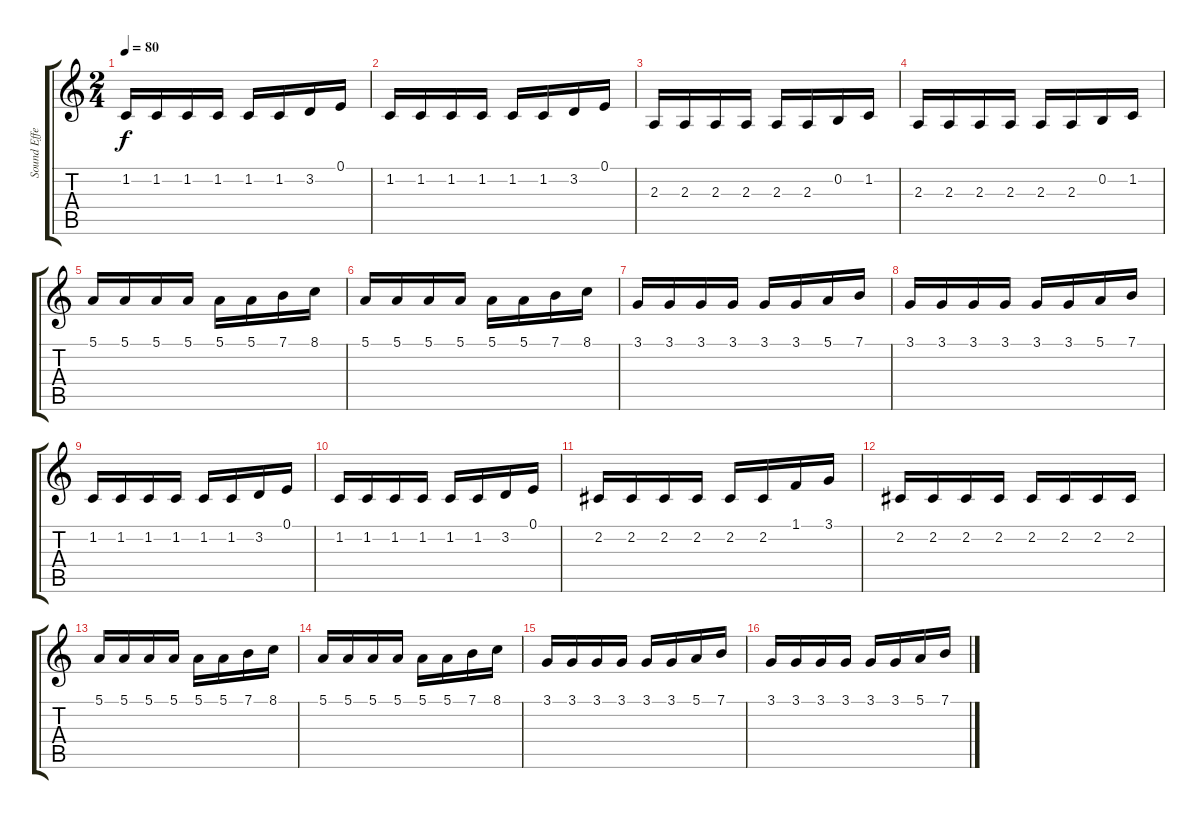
\track ("Sound Effects" "Sound Effe") {instrument seashore}
\staff {score tabs}
\tuning (E4 B3 G3 D3 A2 E2) {hide}
\ts (2 4)
\tempo 80
\clef g2
\ks aminor
1.2.16{dy f} 1.2.16 1.2.16 1.2.16 1.2.16 1.2.16 3.2.16 0.1.16 |
1.2.16 1.2.16 1.2.16 1.2.16 1.2.16 1.2.16 3.2.16 0.1.16 |
2.3.16 2.3.16 2.3.16 2.3.16 2.3.16 2.3.16 0.2.16 1.2.16 |
2.3.16 2.3.16 2.3.16 2.3.16 2.3.16 2.3.16 0.2.16 1.2.16 |
5.1.16{volume 7 instrument koto} 5.1.16 5.1.16 5.1.16 5.1.16 5.1.16 7.1.16 8.1.16 |
5.1.16{volume 7 instrument koto} 5.1.16 5.1.16 5.1.16 5.1.16 5.1.16 7.1.16 8.1.16 |
3.1.16 3.1.16 3.1.16 3.1.16 3.1.16 3.1.16 5.1.16 7.1.16 |
3.1.16 3.1.16 3.1.16 3.1.16 3.1.16 3.1.16 5.1.16 7.1.16 |
1.2.16 1.2.16 1.2.16 1.2.16 1.2.16 1.2.16 3.2.16 0.1.16 |
1.2.16 1.2.16 1.2.16 1.2.16 1.2.16 1.2.16 3.2.16 0.1.16 |
2.2.16 2.2.16 2.2.16 2.2.16 2.2.16 2.2.16 1.1.16 3.1.16 |
2.2.16 2.2.16 2.2.16 2.2.16 2.2.16 2.2.16 2.2.16 2.2.16 |
5.1.16{volume 7 instrument koto} 5.1.16 5.1.16 5.1.16 5.1.16 5.1.16 7.1.16 8.1.16 |
5.1.16{volume 7 instrument koto} 5.1.16 5.1.16 5.1.16 5.1.16 5.1.16 7.1.16 8.1.16 |
3.1.16 3.1.16 3.1.16 3.1.16 3.1.16 3.1.16 5.1.16 7.1.16 |
3.1.16 3.1.16 3.1.16 3.1.16 3.1.16 3.1.16 5.1.16 7.1.16
